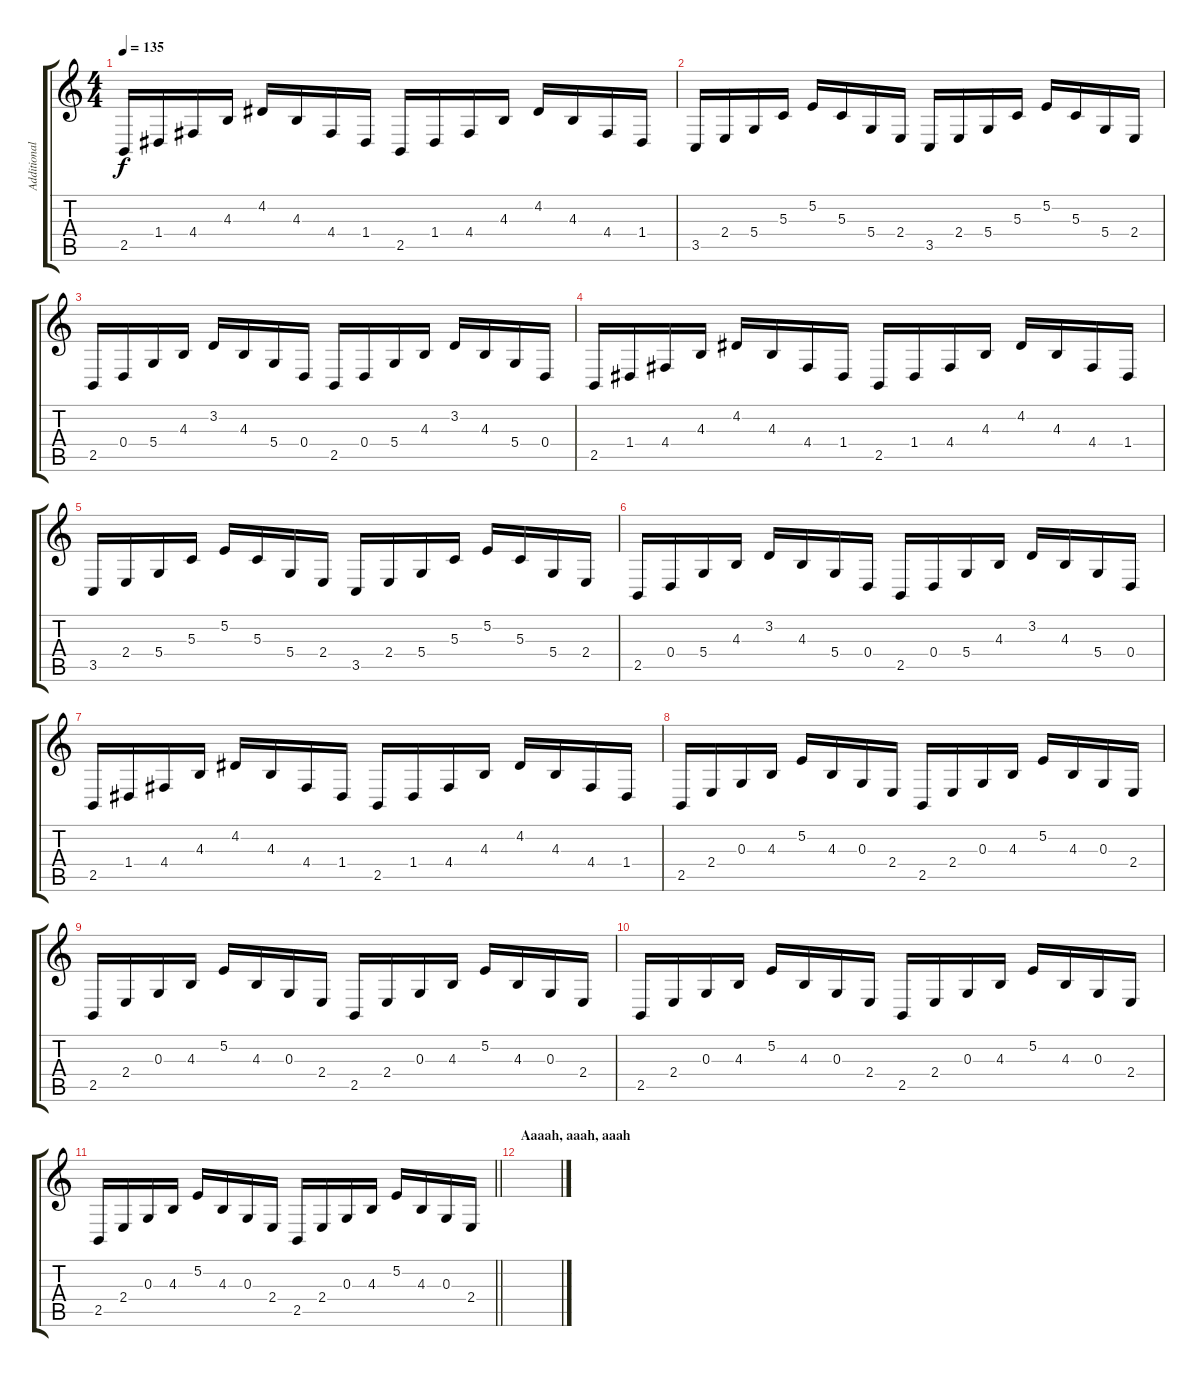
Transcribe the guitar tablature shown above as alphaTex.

\track ("Additional Synthesiser" "Additional") {instrument pad3polysynth}
\staff {score tabs}
\tuning (E4 B3 G3 D3 A2 E2) {hide}
\ts (4 4)
\tempo 135
\clef g2
\ks c
2.5.16{dy f} 1.4.16 4.4.16 4.3.16 4.2.16 4.3.16 4.4.16 1.4.16 2.5.16 1.4.16 4.4.16 4.3.16 4.2.16 4.3.16 4.4.16 1.4.16 |
3.5.16 2.4.16 5.4.16 5.3.16 5.2.16 5.3.16 5.4.16 2.4.16 3.5.16 2.4.16 5.4.16 5.3.16 5.2.16 5.3.16 5.4.16 2.4.16 |
2.5.16 0.4.16 5.4.16 4.3.16 3.2.16 4.3.16 5.4.16 0.4.16 2.5.16 0.4.16 5.4.16 4.3.16 3.2.16 4.3.16 5.4.16 0.4.16 |
2.5.16 1.4.16 4.4.16 4.3.16 4.2.16 4.3.16 4.4.16 1.4.16 2.5.16 1.4.16 4.4.16 4.3.16 4.2.16 4.3.16 4.4.16 1.4.16 |
3.5.16 2.4.16 5.4.16 5.3.16 5.2.16 5.3.16 5.4.16 2.4.16 3.5.16 2.4.16 5.4.16 5.3.16 5.2.16 5.3.16 5.4.16 2.4.16 |
2.5.16 0.4.16 5.4.16 4.3.16 3.2.16 4.3.16 5.4.16 0.4.16 2.5.16 0.4.16 5.4.16 4.3.16 3.2.16 4.3.16 5.4.16 0.4.16 |
2.5.16 1.4.16 4.4.16 4.3.16 4.2.16 4.3.16 4.4.16 1.4.16 2.5.16 1.4.16 4.4.16 4.3.16 4.2.16 4.3.16 4.4.16 1.4.16 |
2.5.16 2.4.16 0.3.16 4.3.16 5.2.16 4.3.16 0.3.16 2.4.16 2.5.16 2.4.16 0.3.16 4.3.16 5.2.16 4.3.16 0.3.16 2.4.16 |
2.5.16 2.4.16 0.3.16 4.3.16 5.2.16 4.3.16 0.3.16 2.4.16 2.5.16 2.4.16 0.3.16 4.3.16 5.2.16 4.3.16 0.3.16 2.4.16 |
2.5.16 2.4.16 0.3.16 4.3.16 5.2.16 4.3.16 0.3.16 2.4.16 2.5.16 2.4.16 0.3.16 4.3.16 5.2.16 4.3.16 0.3.16 2.4.16 |
\barLineRight lightlight
2.5.16 2.4.16 0.3.16 4.3.16 5.2.16 4.3.16 0.3.16 2.4.16 2.5.16 2.4.16 0.3.16 4.3.16 5.2.16 4.3.16 0.3.16 2.4.16 |
\section ("" "Aaaah, aaah, aaah")
